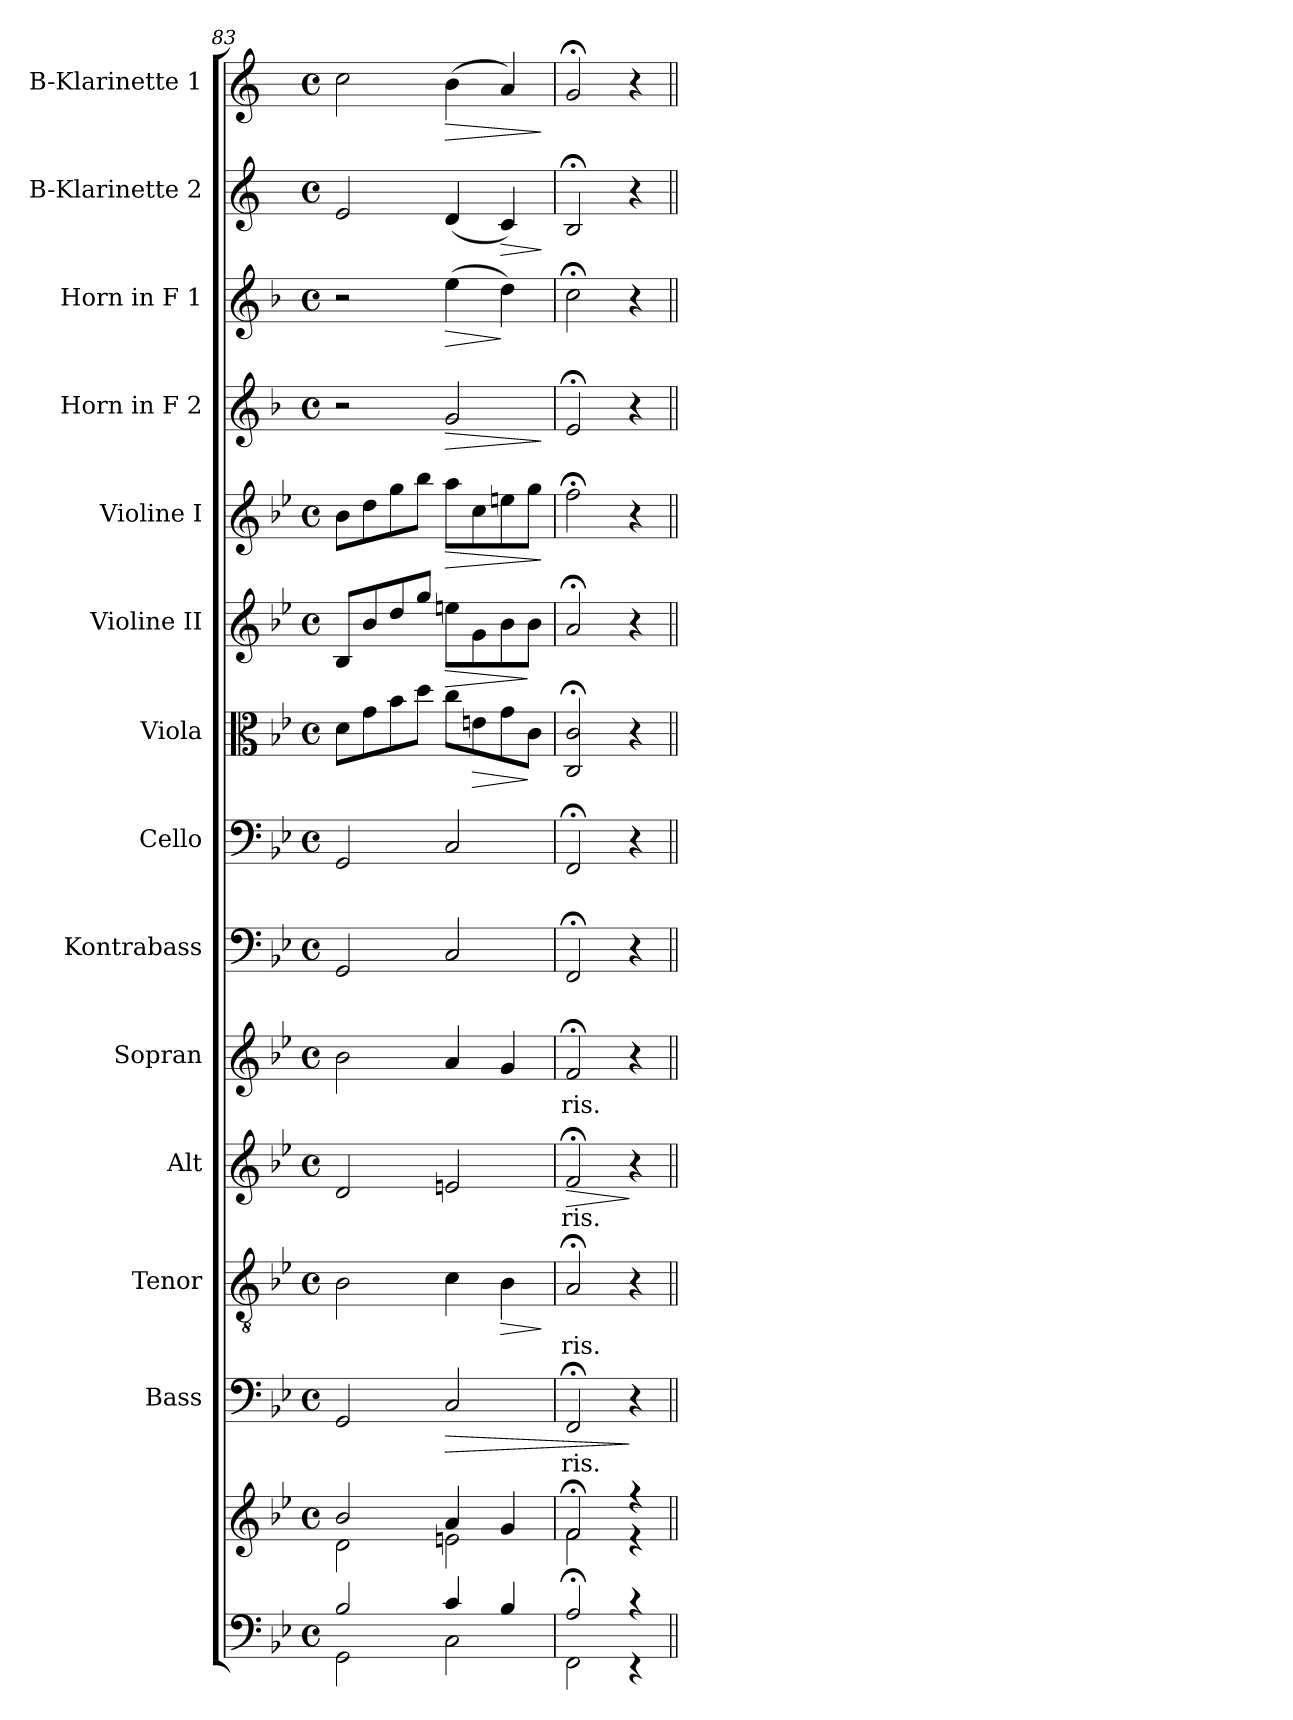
**kern	**kern	**kern	**text	**dynam	**kern	**text	**dynam	**kern	**text	**dynam	**kern	**text	**kern	**kern	**kern	**dynam	**kern	**dynam	**kern	**dynam	**kern	**dynam	**kern	**dynam	**kern	**dynam	**kern	**dynam
*part14	*part14	*part13	*part13	*part13	*part12	*part12	*part12	*part11	*part11	*part11	*part10	*part10	*part9	*part8	*part7	*part7	*part6	*part6	*part5	*part5	*part4	*part4	*part3	*part3	*part2	*part2	*part1	*part1
*staff15	*staff14	*staff13	*staff13	*staff13	*staff12	*staff12	*staff12	*staff11	*staff11	*staff11	*staff10	*staff10	*staff9	*staff8	*staff7	*staff7	*staff6	*staff6	*staff5	*staff5	*staff4	*staff4	*staff3	*staff3	*staff2	*staff2	*staff1	*staff1
*	*	*I"Bass	*	*	*I"Tenor	*	*	*I"Alt	*	*	*I"Sopran	*	*I"Kontrabass	*I"Cello	*I"Viola	*	*I"Violine II	*	*I"Violine I	*	*I"Horn in F 2	*	*I"Horn in F 1	*	*I"B-Klarinette 2	*	*I"B-Klarinette 1	*
*	*	*I'B.	*	*	*I'T.	*	*	*I'A.	*	*	*I'S.	*	*I'Kb.	*	*I'Vla.	*	*I'Vl. II	*	*I'Vl. I	*	*	*	*	*	*I'B Kl. 2	*	*I'B Kl. 1	*
*clefF4	*clefG2	*clefF4	*	*	*clefGv2	*	*	*clefG2	*	*	*clefG2	*	*clefF4	*clefF4	*clefC3	*	*clefG2	*	*clefG2	*	*clefG2	*	*clefG2	*	*clefG2	*	*clefG2	*
*	*	*	*	*	*	*	*	*	*	*	*	*	*ITrd7c12	*	*	*	*	*	*	*	*ITrd4c7	*	*ITrd4c7	*	*ITrd1c2	*	*ITrd1c2	*
*k[b-e-]	*k[b-e-]	*k[b-e-]	*	*	*k[b-e-]	*	*	*k[b-e-]	*	*	*k[b-e-]	*	*k[b-e-]	*k[b-e-]	*k[b-e-]	*	*k[b-e-]	*	*k[b-e-]	*	*k[b-e-]	*	*k[b-e-]	*	*k[b-e-]	*	*k[b-e-]	*
*B-:	*B-:	*B-:	*	*	*B-:	*	*	*B-:	*	*	*B-:	*	*B-:	*B-:	*B-:	*	*B-:	*	*B-:	*	*B-:	*	*B-:	*	*B-:	*	*B-:	*
*M4/4	*M4/4	*M4/4	*	*	*M4/4	*	*	*M4/4	*	*	*M4/4	*	*M4/4	*M4/4	*M4/4	*	*M4/4	*	*M4/4	*	*M4/4	*	*M4/4	*	*M4/4	*	*M4/4	*
*met(c)	*met(c)	*met(c)	*	*	*met(c)	*	*	*met(c)	*	*	*met(c)	*	*met(c)	*met(c)	*met(c)	*	*met(c)	*	*met(c)	*	*met(c)	*	*met(c)	*	*met(c)	*	*met(c)	*
=83	=83	=83	=83	=83	=83	=83	=83	=83	=83	=83	=83	=83	=83	=83	=83	=83	=83	=83	=83	=83	=83	=83	=83	=83	=83	=83	=83	=83
*^	*^	*	*	*	*	*	*	*	*	*	*	*	*	*	*	*	*	*	*	*	*	*	*	*	*	*	*	*
2B-/	2GG\	2b-/	2d\	2GG/	.	.	2B-\	.	.	2d/	.	.	2b-\	.	2GGG/	2GG/	8d\L	.	8B-/L	.	8b-\L	.	2r	.	2r	.	2d/	.	2b-\	.
.	.	.	.	.	.	.	.	.	.	.	.	.	.	.	.	.	8g\	.	8b-/	.	8dd\	.	.	.	.	.	.	.	.	.
.	.	.	.	.	.	.	.	.	.	.	.	.	.	.	.	.	8b-\	.	8dd/	.	8gg\	.	.	.	.	.	.	.	.	.
.	.	.	.	.	.	.	.	.	.	.	.	.	.	.	.	.	8dd\J	.	8gg/J	.	8bb-\J	.	.	.	.	.	.	.	.	.
!	!	!	!	!	!	!LO:HP:b	!	!	!	!	!	!	!	!	!	!	!	!	!	!LO:HP:b	!	!LO:HP:b	!	!LO:HP:b	!	!LO:HP:b	!	!	!	!LO:HP:b
4c/	2C\	4a/	2en\	2C/	.	>	4c\	.	.	2en/	.	.	4a/	.	2CC/	2C/	8cc\L	.	8een\L	>	8aa\L	>	2c/	>	(>4a\	>	(<4c/	.	(>4a\	>
!	!	!	!	!	!	!	!	!	!	!	!	!	!	!	!	!	!	!LO:HP:b	!	!	!	!	!	!	!	!	!	!	!	!
.	.	.	.	.	.	.	.	.	.	.	.	.	.	.	.	.	8en\	>	8g\	.	8cc\	.	.	.	.	.	.	.	.	.
!	!	!	!	!	!	!	!	!	!LO:HP:b	!	!	!	!	!	!	!	!	!	!	!	!	!	!	!	!	!	!	!LO:HP:b	!	!
4B-/	.	4g/	.	.	.	.	4B-\	.	>	.	.	.	4g/	.	.	.	8g\	.	8b-\	.	8een\	.	.	.	4g\)	]	4B-/)	>	4g/)	.
.	.	.	.	.	.	.	.	.	.	.	.	.	.	.	.	.	8c\J	]	8b-\J	]	8gg\J	.	.	.	.	.	.	.	.	.
*v	*v	*	*	*	*	*	*	*	*	*	*	*	*	*	*	*	*	*	*	*	*	*	*	*	*	*	*	*	*	*
*	*v	*v	*	*	*	*	*	*	*	*	*	*	*	*	*	*	*	*	*	*	*	*	*	*	*	*	*	*	*
.	.	.	.	.	.	.	]	.	.	.	.	.	.	.	.	.	.	.	.	]	.	]	.	.	.	]	.	]
=84	=84	=84	=84	=84	=84	=84	=84	=84	=84	=84	=84	=84	=84	=84	=84	=84	=84	=84	=84	=84	=84	=84	=84	=84	=84	=84	=84	=84
*^	*^	*	*	*	*	*	*	*	*	*	*	*	*	*	*	*	*	*	*	*	*	*	*	*	*	*	*	*
!	!	!	!	!	!LO:LY:b	!	!	!LO:LY:b	!	!	!LO:LY:b	!LO:HP:b	!	!LO:LY:b	!	!	!	!	!	!	!	!	!	!	!	!	!	!	!	!
2A;/	2FF\	2f;</	2f\	2FF;</	-ris.	.	2A;</	-ris.	.	2f;</	-ris.	>	2f;</	-ris.	2FFF;</	2FF;</	2C/;< 2c/;<	.	2a;</	.	2ff;<\	.	2A;</	.	2f;<\	.	2A;</	.	2f;</	.
4r	4r	4r	4r	4r	.	]	4r	.	.	4r	.	]	4r	.	4r	4r	4r	.	4r	.	4r	.	4r	.	4r	.	4r	.	4r	.
*v	*v	*	*	*	*	*	*	*	*	*	*	*	*	*	*	*	*	*	*	*	*	*	*	*	*	*	*	*	*	*
*	*v	*v	*	*	*	*	*	*	*	*	*	*	*	*	*	*	*	*	*	*	*	*	*	*	*	*	*	*	*
=||	=||	=||	=||	=||	=||	=||	=||	=||	=||	=||	=||	=||	=||	=||	=||	=||	=||	=||	=||	=||	=||	=||	=||	=||	=||	=||	=||	=||
*-	*-	*-	*-	*-	*-	*-	*-	*-	*-	*-	*-	*-	*-	*-	*-	*-	*-	*-	*-	*-	*-	*-	*-	*-	*-	*-	*-	*-
